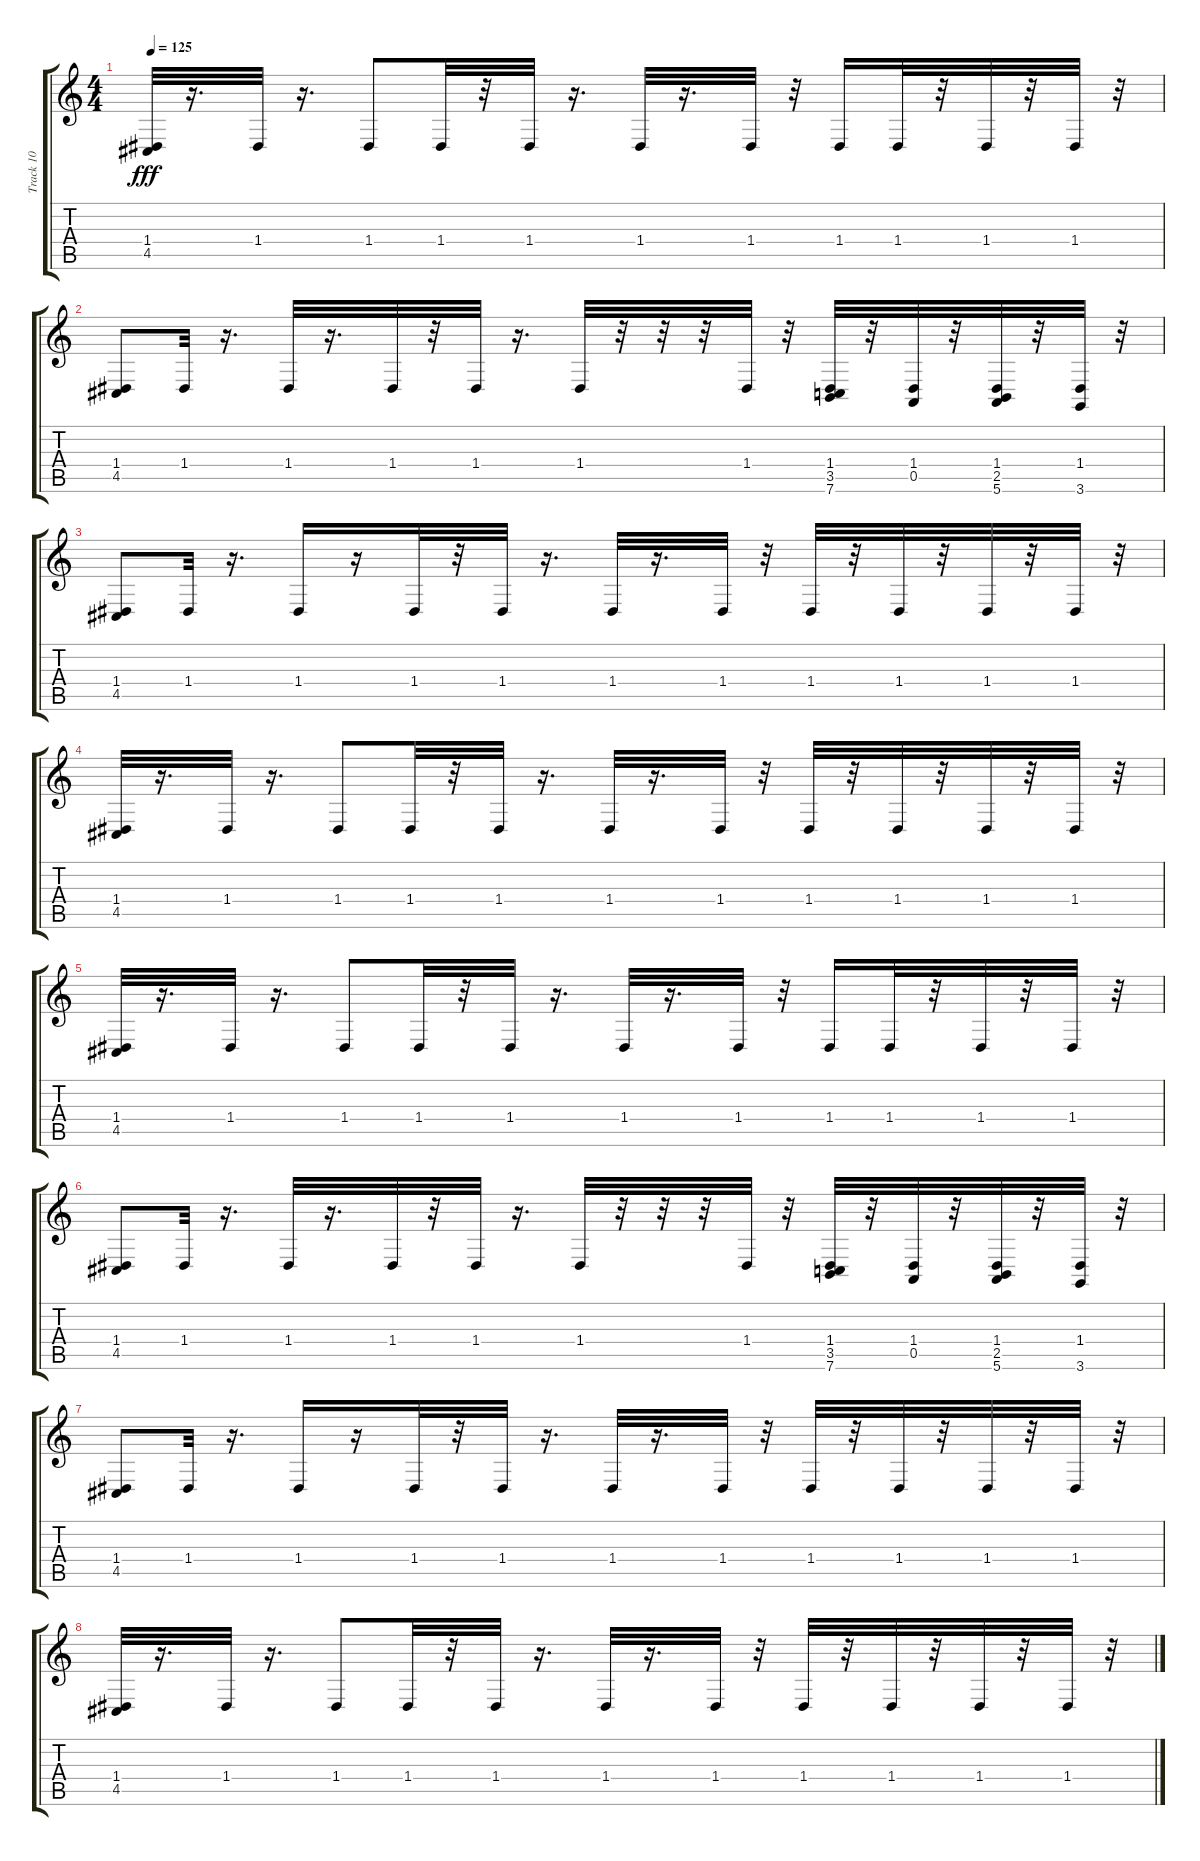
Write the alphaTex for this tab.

\track ("Track 10" "Track 10") {instrument acousticgrandpiano}
\staff {score tabs}
\tuning (E4 B3 G3 D3 A2 E2) {hide}
\ts (4 4)
\tempo 125
\clef g2
\ks c
(1.4 4.5).32{dy fff} r.16{d} 1.4.32 r.16{d} 1.4.8 1.4.32 r.32 1.4.32 r.16{d} 1.4.32 r.16{d} 1.4.32 r.32 1.4.16 1.4.32 r.32 1.4.32 r.32 1.4.32 r.32 |
(1.4 4.5).8 1.4.32 r.16{d} 1.4.32 r.16{d} 1.4.32 r.32 1.4.32 r.16{d} 1.4.32 r.32 r.32 r.32 1.4.32 r.32 (1.4 3.5 7.6).32 r.32 (1.4 0.5).32 r.32 (1.4 2.5 5.6).32 r.32 (1.4 3.6).32 r.32 |
(1.4 4.5).8 1.4.32 r.16{d} 1.4.16 r.16 1.4.32 r.32 1.4.32 r.16{d} 1.4.32 r.16{d} 1.4.32 r.32 1.4.32 r.32 1.4.32 r.32 1.4.32 r.32 1.4.32 r.32 |
(1.4 4.5).32 r.16{d} 1.4.32 r.16{d} 1.4.8 1.4.32 r.32 1.4.32 r.16{d} 1.4.32 r.16{d} 1.4.32 r.32 1.4.32 r.32 1.4.32 r.32 1.4.32 r.32 1.4.32 r.32 |
(1.4 4.5).32 r.16{d} 1.4.32 r.16{d} 1.4.8 1.4.32 r.32 1.4.32 r.16{d} 1.4.32 r.16{d} 1.4.32 r.32 1.4.16 1.4.32 r.32 1.4.32 r.32 1.4.32 r.32 |
(1.4 4.5).8 1.4.32 r.16{d} 1.4.32 r.16{d} 1.4.32 r.32 1.4.32 r.16{d} 1.4.32 r.32 r.32 r.32 1.4.32 r.32 (1.4 3.5 7.6).32 r.32 (1.4 0.5).32 r.32 (1.4 2.5 5.6).32 r.32 (1.4 3.6).32 r.32 |
(1.4 4.5).8 1.4.32 r.16{d} 1.4.16 r.16 1.4.32 r.32 1.4.32 r.16{d} 1.4.32 r.16{d} 1.4.32 r.32 1.4.32 r.32 1.4.32 r.32 1.4.32 r.32 1.4.32 r.32 |
(1.4 4.5).32 r.16{d} 1.4.32 r.16{d} 1.4.8 1.4.32 r.32 1.4.32 r.16{d} 1.4.32 r.16{d} 1.4.32 r.32 1.4.32 r.32 1.4.32 r.32 1.4.32 r.32 1.4.32 r.32
